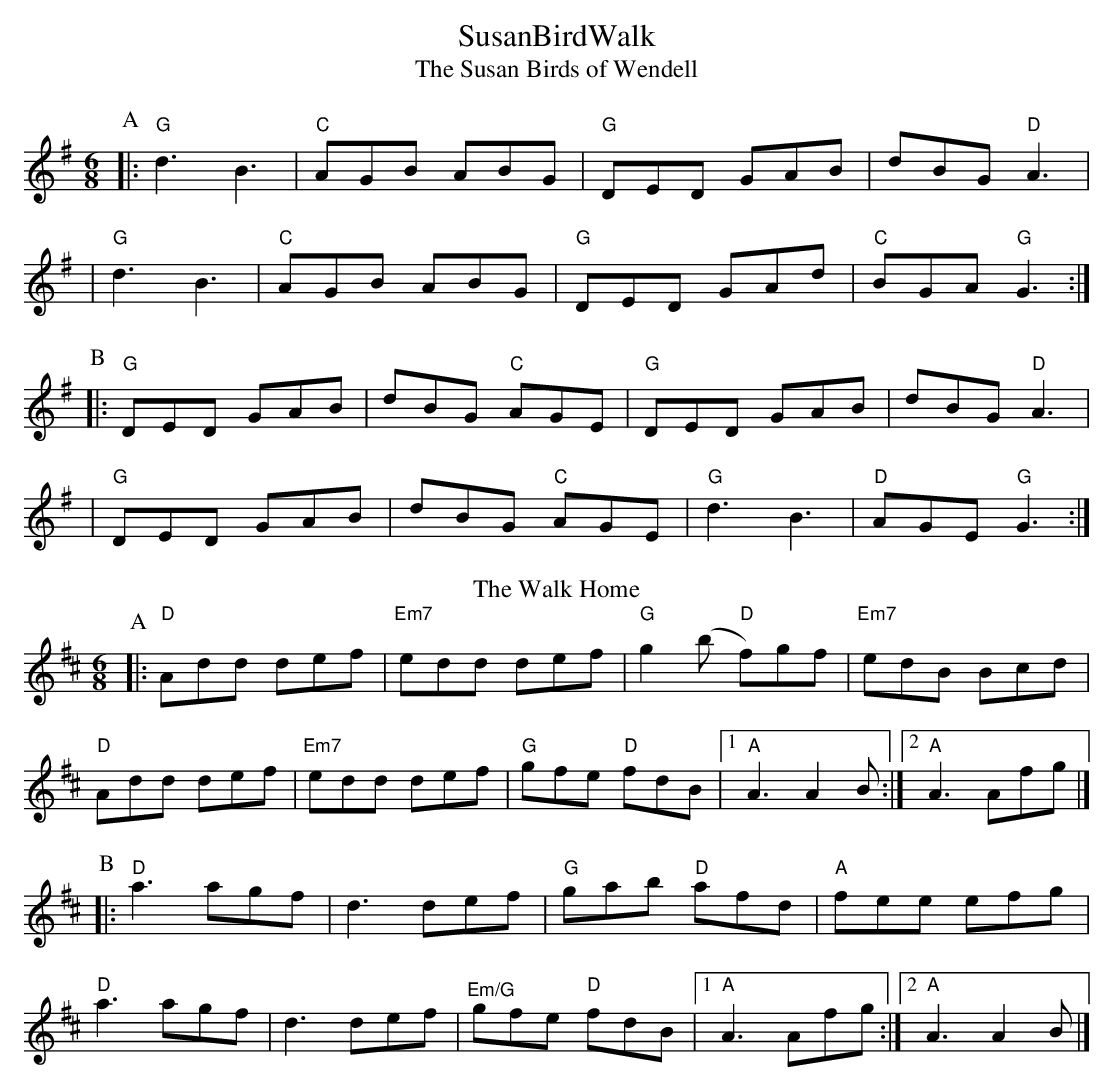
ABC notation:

X:1
T:SusanBirdWalk
T:
T:The Susan Birds of Wendell
M:6/8
K:Gmaj
P:A
|:"G" d3 B3 |"C" AGB ABG |"G" DED GAB |dBG"D" A3 |
|"G" d3 B3 | "C" AGB ABG | "G" DED GAd | "C" BGA "G" G3 :|]
P:B
|:"G"DED GAB | dBG "C"AGE |"G" DED GAB | dBG"D" A3 |
|"G" DED GAB | dBG"C" AGE |"G" d3 B3 |"D" AGE "G" G3 :|
T:The Walk Home
M:6/8
K:Dmaj
P:A
|:"D" Add def |"Em7" edd def |"G" g2 (b"D" f)gf |"Em7" edB Bcd |
"D" Add def |"Em7" edd def |"G" gfe "D"fdB|1 "A"A3 A2 B :|2"A" A3 Afg |]
P:B
|:"D" a3 agf | d3 def | "G"gab "D"afd | "A"fee efg |
"D" a3 agf | d3 def |"^Em/G" gfe "D"fdB|1 "A"A3 Afg :|2"A" A3 A2 B|]
